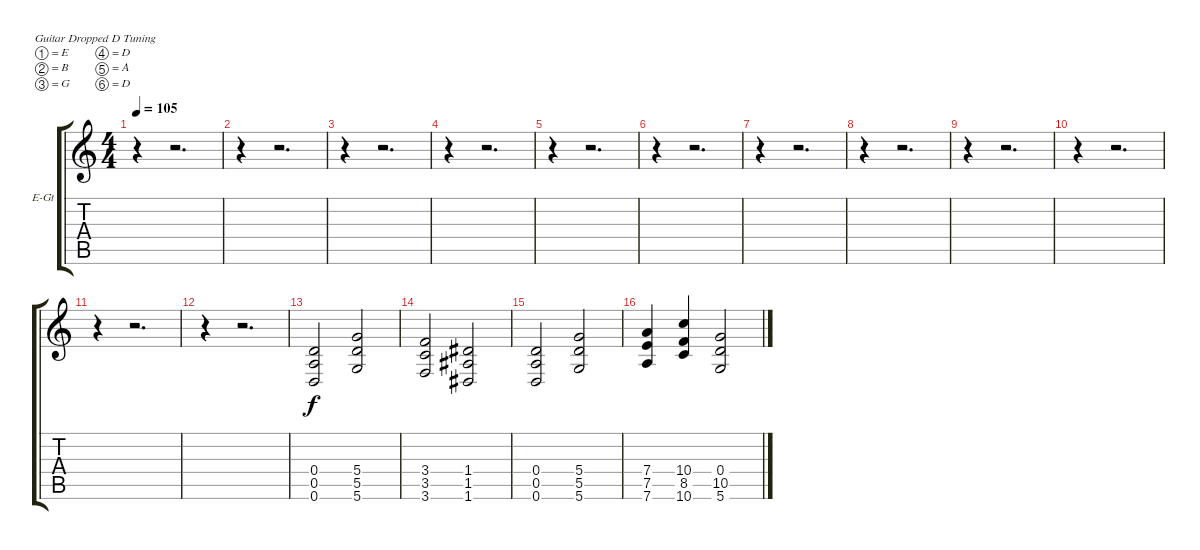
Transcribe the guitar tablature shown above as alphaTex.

\bracketExtendMode groupsimilarinstruments
\firstSystemTrackNameOrientation horizontal
\otherSystemsTrackNameOrientation horizontal
\track ("Distortion-guitar (Paul)" "E-Gt") {instrument distortionguitar}
\staff {score tabs}
\tuning (E4 B3 G3 D3 A2 D2)
\ts (4 4)
\tempo 105
\clef g2
\ks c
r.4{dy f} r.2{d} |
r.4 r.2{d} |
r.4 r.2{d} |
r.4 r.2{d} |
r.4 r.2{d} |
r.4 r.2{d} |
r.4 r.2{d} |
r.4 r.2{d} |
r.4 r.2{d} |
r.4 r.2{d} |
r.4 r.2{d} |
r.4 r.2{d} |
(0.4 0.5 0.6).2 (5.4 5.6 5.5).2 |
(3.4 3.5 3.6).2 (1.4 1.5 1.6).2 |
(0.4 0.5 0.6).2 (5.4 5.6 5.5).2 |
(7.4 7.5 7.6).4 (8.5 10.6 10.4).4 (10.5 0.4 5.6).2
